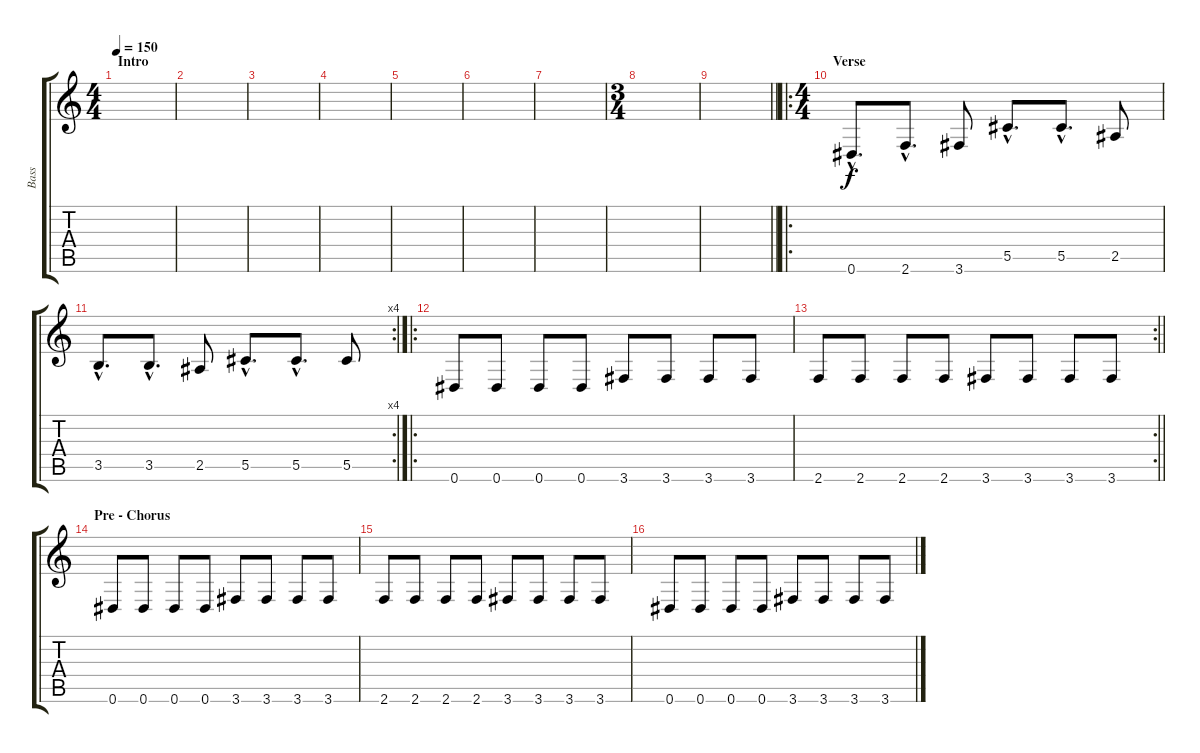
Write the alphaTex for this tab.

\track ("Bass" "Bass") {instrument electricbassfinger}
\staff {score tabs}
\tuning (Eb4 Bb3 Gb3 Db3 Ab2 Eb2) {hide}
\ts (4 4)
\section ("" "Intro")
\tempo 150
\clef g2
\ks c
|
|
|
|
|
|
|
\ts (3 4)
|
\barLineRight lightlight
|
\ro
\ts (4 4)
\section ("" "Verse")
0.6{hac}.8{d} 2.6{hac}.8{d} 3.6.8 5.5{hac}.8{d} 5.5{hac}.8{d} 2.5.8 |
\rc 4
3.5{hac}.8{d} 3.5{hac}.8{d} 2.5.8 5.5{hac}.8{d} 5.5{hac}.8{d} 5.5.8 |
\ro
0.6.8{volume 10} 0.6.8 0.6.8 0.6.8 3.6.8 3.6.8 3.6.8 3.6.8 |
\rc 2
\barLineRight lightlight
2.6.8 2.6.8 2.6.8 2.6.8 3.6.8 3.6.8 3.6.8 3.6.8 |
\section ("" "Pre - Chorus")
0.6.8{volume 10} 0.6.8 0.6.8 0.6.8 3.6.8 3.6.8 3.6.8 3.6.8 |
2.6.8 2.6.8 2.6.8 2.6.8 3.6.8 3.6.8 3.6.8 3.6.8 |
0.6.8 0.6.8 0.6.8 0.6.8 3.6.8 3.6.8 3.6.8 3.6.8
